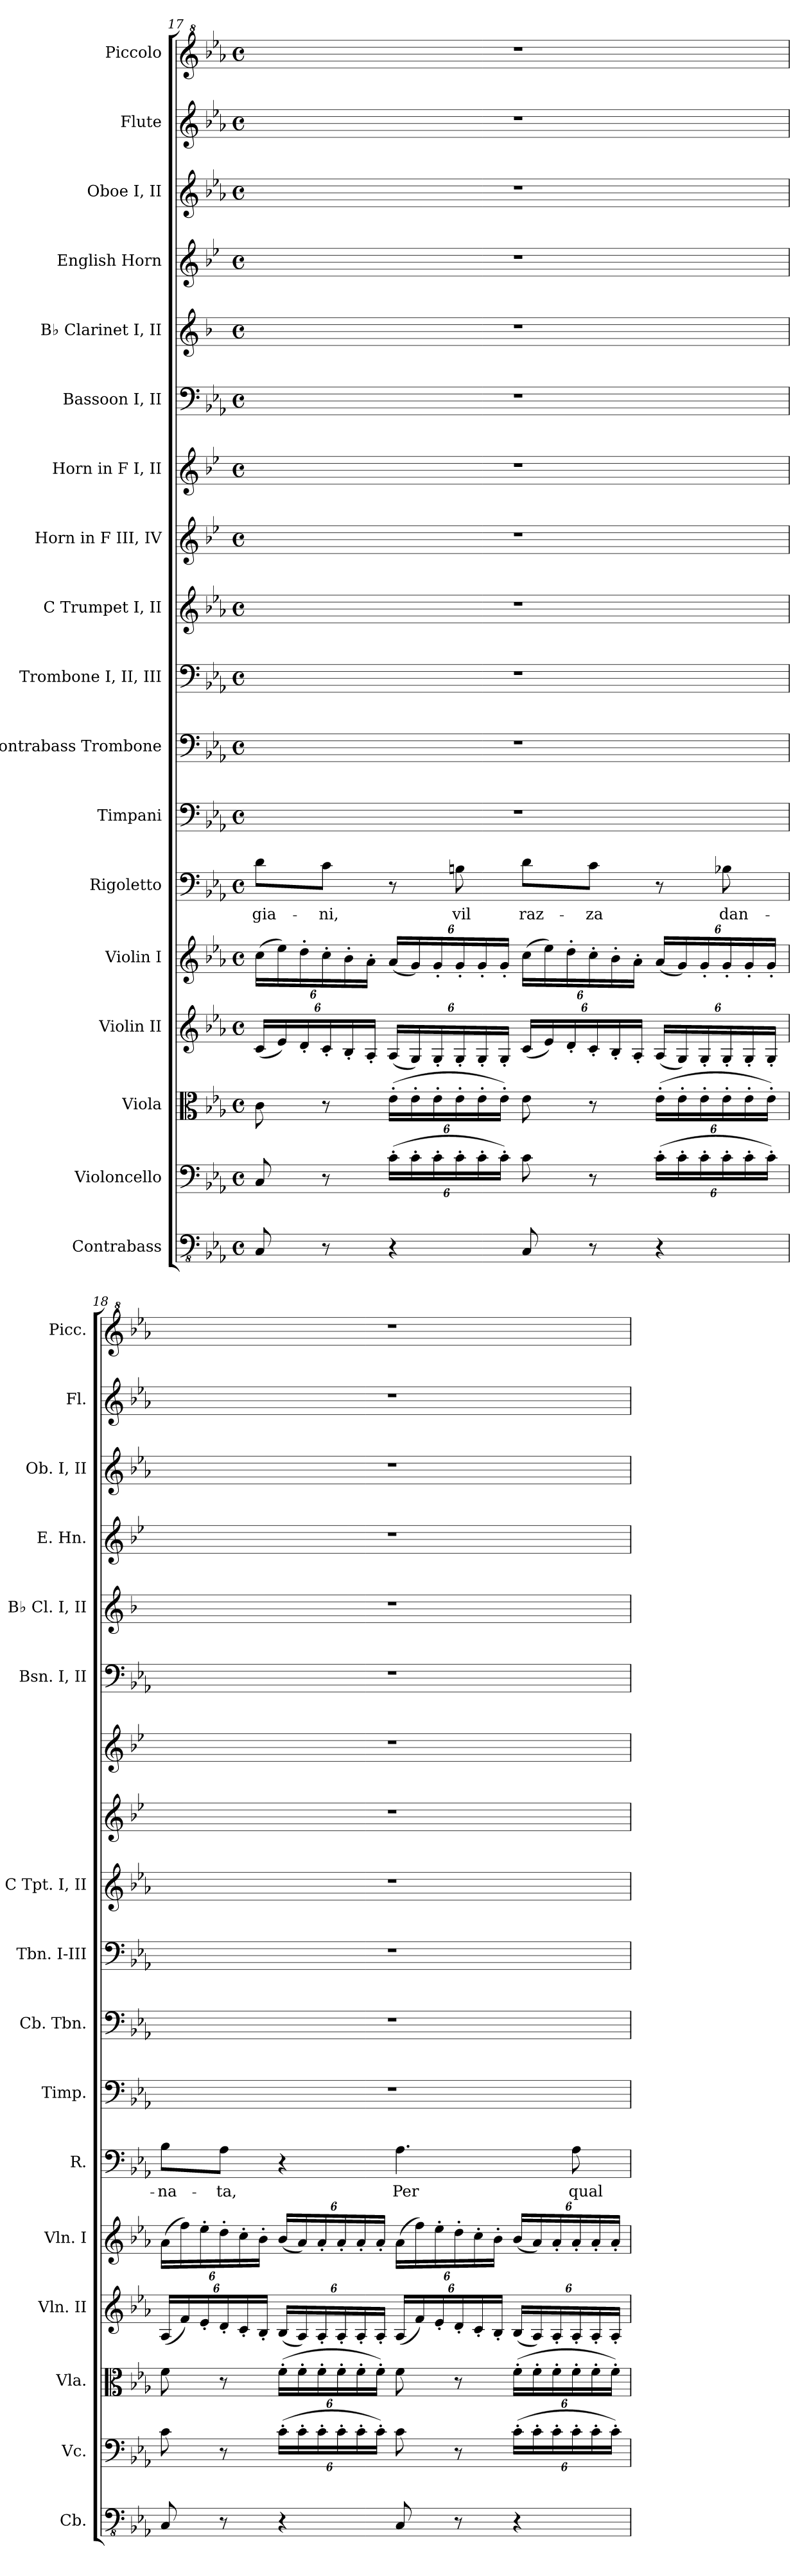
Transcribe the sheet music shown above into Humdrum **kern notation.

**kern	**kern	**kern	**kern	**kern	**kern	**text	**kern	**kern	**kern	**kern	**kern	**kern	**kern	**kern	**kern	**kern	**kern	**kern
*part18	*part17	*part16	*part15	*part14	*part13	*part13	*part12	*part11	*part10	*part9	*part8	*part7	*part6	*part5	*part4	*part3	*part2	*part1
*staff18	*staff17	*staff16	*staff15	*staff14	*staff13	*staff13	*staff12	*staff11	*staff10	*staff9	*staff8	*staff7	*staff6	*staff5	*staff4	*staff3	*staff2	*staff1
*I"Contrabass	*I"Violoncello	*I"Viola	*I"Violin II	*I"Violin I	*I"Rigoletto	*	*I"Timpani	*I"Contrabass  Trombone	*I"Trombone I, II, III	*I"C Trumpet I, II	*I"Horn in F III, IV	*I"Horn in F I, II	*I"Bassoon I, II	*I"B♭ Clarinet I, II	*I"English Horn	*I"Oboe I, II	*I"Flute	*I"Piccolo
*I'Cb.	*I'Vc.	*I'Vla.	*I'Vln. II	*I'Vln. I	*I'R.	*	*I'Timp.	*I'Cb.  Tbn.	*I'Tbn. I-III	*I'C Tpt. I, II	*	*	*I'Bsn. I, II	*I'B♭ Cl. I, II	*I'E. Hn.	*I'Ob. I, II	*I'Fl.	*I'Picc.
!!LO:LB:g=z
*clefFv4	*clefF4	*clefC3	*clefG2	*clefG2	*clefF4	*	*clefF4	*clefF4	*clefF4	*clefG2	*clefG2	*clefG2	*clefF4	*clefG2	*clefG2	*clefG2	*clefG2	*clefG^2
*	*	*	*	*	*	*	*	*	*	*	*ITrd4c7	*ITrd4c7	*	*ITrd1c2	*ITrd4c7	*	*	*ITrd-7c-12
*k[b-e-a-]	*k[b-e-a-]	*k[b-e-a-]	*k[b-e-a-]	*k[b-e-a-]	*k[b-e-a-]	*	*k[b-e-a-]	*k[b-e-a-]	*k[b-e-a-]	*k[b-e-a-]	*k[b-e-a-]	*k[b-e-a-]	*k[b-e-a-]	*k[b-e-a-]	*k[b-e-a-]	*k[b-e-a-]	*k[b-e-a-]	*k[b-e-a-]
*M4/4	*M4/4	*M4/4	*M4/4	*M4/4	*M4/4	*	*M4/4	*M4/4	*M4/4	*M4/4	*M4/4	*M4/4	*M4/4	*M4/4	*M4/4	*M4/4	*M4/4	*M4/4
*met(c)	*met(c)	*met(c)	*met(c)	*met(c)	*met(c)	*	*met(c)	*met(c)	*met(c)	*met(c)	*met(c)	*met(c)	*met(c)	*met(c)	*met(c)	*met(c)	*met(c)	*met(c)
*	*	*	*Xbrackettup	*Xbrackettup	*	*	*	*	*	*	*	*	*	*	*	*	*	*
=17	=17	=17	=17	=17	=17	=17	=17	=17	=17	=17	=17	=17	=17	=17	=17	=17	=17	=17
8CC/	8C/	8c\	(24c/LL	(24cc\LL	8d\L	-gia-	1r	1r	1r	1r	1r	1r	1r	1r	1r	1r	1r	1r
.	.	.	24e-/)	24ee-\)	.	.	.	.	.	.	.	.	.	.	.	.	.	.
.	.	.	24d'/	24dd'\	.	.	.	.	.	.	.	.	.	.	.	.	.	.
8r	8r	8r	24c'/	24cc'\	8c\J	-ni,	.	.	.	.	.	.	.	.	.	.	.	.
.	.	.	24B-'/	24b-'\	.	.	.	.	.	.	.	.	.	.	.	.	.	.
.	.	.	24A-'/JJ	24a-'\JJ	.	.	.	.	.	.	.	.	.	.	.	.	.	.
*	*Xbrackettup	*Xbrackettup	*	*	*	*	*	*	*	*	*	*	*	*	*	*	*	*
4r	(24c'\LL	(24e-'\LL	(24A-/LL	(24a-/LL	8r	.	.	.	.	.	.	.	.	.	.	.	.	.
.	24c'\	24e-'\	24G/)	24g/)	.	.	.	.	.	.	.	.	.	.	.	.	.	.
.	24c'\	24e-'\	24G'/	24g'/	.	.	.	.	.	.	.	.	.	.	.	.	.	.
.	24c'\	24e-'\	24G'/	24g'/	8Bn\	vil	.	.	.	.	.	.	.	.	.	.	.	.
.	24c'\	24e-'\	24G'/	24g'/	.	.	.	.	.	.	.	.	.	.	.	.	.	.
.	24c'\JJ)	24e-'\JJ)	24G'/JJ	24g'/JJ	.	.	.	.	.	.	.	.	.	.	.	.	.	.
8CC/	8c\	8e-\	(24c/LL	(24cc\LL	8d\L	raz-	.	.	.	.	.	.	.	.	.	.	.	.
.	.	.	24e-/)	24ee-\)	.	.	.	.	.	.	.	.	.	.	.	.	.	.
.	.	.	24d'/	24dd'\	.	.	.	.	.	.	.	.	.	.	.	.	.	.
8r	8r	8r	24c'/	24cc'\	8c\J	-za	.	.	.	.	.	.	.	.	.	.	.	.
.	.	.	24B-'/	24b-'\	.	.	.	.	.	.	.	.	.	.	.	.	.	.
.	.	.	24A-'/JJ	24a-'\JJ	.	.	.	.	.	.	.	.	.	.	.	.	.	.
4r	(24c'\LL	(24e-'\LL	(24A-/LL	(24a-/LL	8r	.	.	.	.	.	.	.	.	.	.	.	.	.
.	24c'\	24e-'\	24G/)	24g/)	.	.	.	.	.	.	.	.	.	.	.	.	.	.
.	24c'\	24e-'\	24G'/	24g'/	.	.	.	.	.	.	.	.	.	.	.	.	.	.
.	24c'\	24e-'\	24G'/	24g'/	8B-X\	dan-	.	.	.	.	.	.	.	.	.	.	.	.
.	24c'\	24e-'\	24G'/	24g'/	.	.	.	.	.	.	.	.	.	.	.	.	.	.
.	24c'\JJ)	24e-'\JJ)	24G'/JJ	24g'/JJ	.	.	.	.	.	.	.	.	.	.	.	.	.	.
!!LO:PB:g=z
=18	=18	=18	=18	=18	=18	=18	=18	=18	=18	=18	=18	=18	=18	=18	=18	=18	=18	=18
8CC/	8c\	8f\	(24A-/LL	(24a-\LL	8B-\L	-na-	1r	1r	1r	1r	1r	1r	1r	1r	1r	1r	1r	1r
.	.	.	24f/)	24ff\)	.	.	.	.	.	.	.	.	.	.	.	.	.	.
.	.	.	24e-'/	24ee-'\	.	.	.	.	.	.	.	.	.	.	.	.	.	.
8r	8r	8r	24d'/	24dd'\	8A-\J	-ta,	.	.	.	.	.	.	.	.	.	.	.	.
.	.	.	24c'/	24cc'\	.	.	.	.	.	.	.	.	.	.	.	.	.	.
.	.	.	24B-'/JJ	24b-'\JJ	.	.	.	.	.	.	.	.	.	.	.	.	.	.
4r	(24c'\LL	(24f'\LL	(24B-/LL	(24b-/LL	4r	.	.	.	.	.	.	.	.	.	.	.	.	.
.	24c'\	24f'\	24A-/)	24a-/)	.	.	.	.	.	.	.	.	.	.	.	.	.	.
.	24c'\	24f'\	24A-'/	24a-'/	.	.	.	.	.	.	.	.	.	.	.	.	.	.
.	24c'\	24f'\	24A-'/	24a-'/	.	.	.	.	.	.	.	.	.	.	.	.	.	.
.	24c'\	24f'\	24A-'/	24a-'/	.	.	.	.	.	.	.	.	.	.	.	.	.	.
.	24c'\JJ)	24f'\JJ)	24A-'/JJ	24a-'/JJ	.	.	.	.	.	.	.	.	.	.	.	.	.	.
8CC/	8c\	8f\	(24A-/LL	(24a-\LL	4.A-\	Per	.	.	.	.	.	.	.	.	.	.	.	.
.	.	.	24f/)	24ff\)	.	.	.	.	.	.	.	.	.	.	.	.	.	.
.	.	.	24e-'/	24ee-'\	.	.	.	.	.	.	.	.	.	.	.	.	.	.
8r	8r	8r	24d'/	24dd'\	.	.	.	.	.	.	.	.	.	.	.	.	.	.
.	.	.	24c'/	24cc'\	.	.	.	.	.	.	.	.	.	.	.	.	.	.
.	.	.	24B-'/JJ	24b-'\JJ	.	.	.	.	.	.	.	.	.	.	.	.	.	.
4r	(24c'\LL	(24f'\LL	(24B-/LL	(24b-/LL	.	.	.	.	.	.	.	.	.	.	.	.	.	.
.	24c'\	24f'\	24A-/)	24a-/)	.	.	.	.	.	.	.	.	.	.	.	.	.	.
.	24c'\	24f'\	24A-'/	24a-'/	.	.	.	.	.	.	.	.	.	.	.	.	.	.
.	24c'\	24f'\	24A-'/	24a-'/	8A-\	qual	.	.	.	.	.	.	.	.	.	.	.	.
.	24c'\	24f'\	24A-'/	24a-'/	.	.	.	.	.	.	.	.	.	.	.	.	.	.
.	24c'\JJ)	24f'\JJ)	24A-'/JJ	24a-'/JJ	.	.	.	.	.	.	.	.	.	.	.	.	.	.
=	=	=	=	=	=	=	=	=	=	=	=	=	=	=	=	=	=	=
*-	*-	*-	*-	*-	*-	*-	*-	*-	*-	*-	*-	*-	*-	*-	*-	*-	*-	*-
